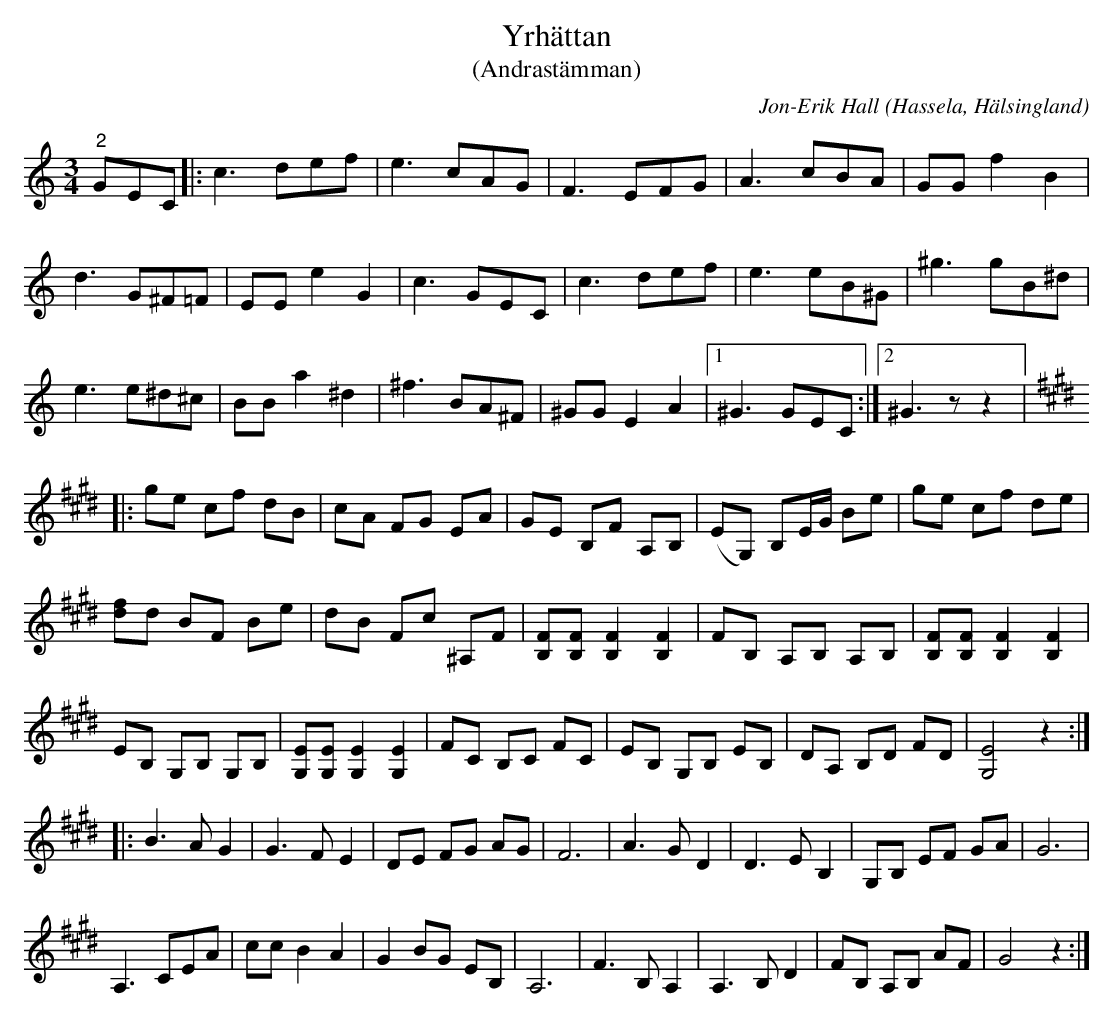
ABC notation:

X:1
T:Yrhättan
T:(Andrastämman)
C:Jon-Erik Hall
O:Hassela, Hälsingland
L:1/8
M:3/4
K:E
[K:C] "^2" GEC |: c3 def | e3 cAG | F3 EFG | A3 cBA | GG f2 B2 |
d3 G^F=F | EE e2 G2 | c3 GEC | c3 def | e3 eB^G | ^g3 gB^d |
e3 e^d^c | BB a2 ^d2 | ^f3 BA^F | ^GG E2 A2 |1 ^G3 GEC :|2 ^G3 z z2 |:
[K:E] ge cf dB | cA FG EA | GE B,F A,B, | (EG,) B,E/G/ Be | ge cf de |
[df]d BF Be | dB Fc ^A,F | [B,F][B,F] [B,F]2 [B,F]2 | FB, A,B, A,B, |[B,F][B,F] [B,F]2 [B,F]2 |
EB, G,B, G,B, | [G,E][G,E] [G,E]2 [G,E]2 | FC B,C FC | EB, G,B, EB, | DA, B,D FD | [G,E]4 z2 ::
 B3 A G2 | G3 F E2 | DE FG AG | F6 | A3 G D2 | D3 E B,2 | G,B, EF GA | G6 |
 A,3 CEA | cc B2 A2 | G2 BG EB, | A,6 | F3 B, A,2 | A,3 B, D2 | FB, A,B, AF | G4 z2 :|
